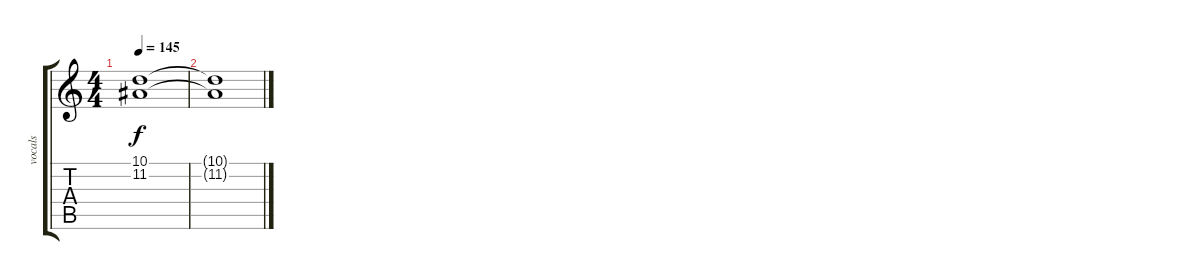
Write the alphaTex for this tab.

\track ("vocals" "vocals") {instrument lead2sawtooth}
\staff {score tabs}
\tuning (E4 B3 G3 D3 A2 E2) {hide}
\ts (4 4)
\tempo 145
\clef g2
\ks c
(10.1{t} 11.2{t}).1{dy f volume 8} |
(10.1{t} 11.2{t}).1{volume 6}
